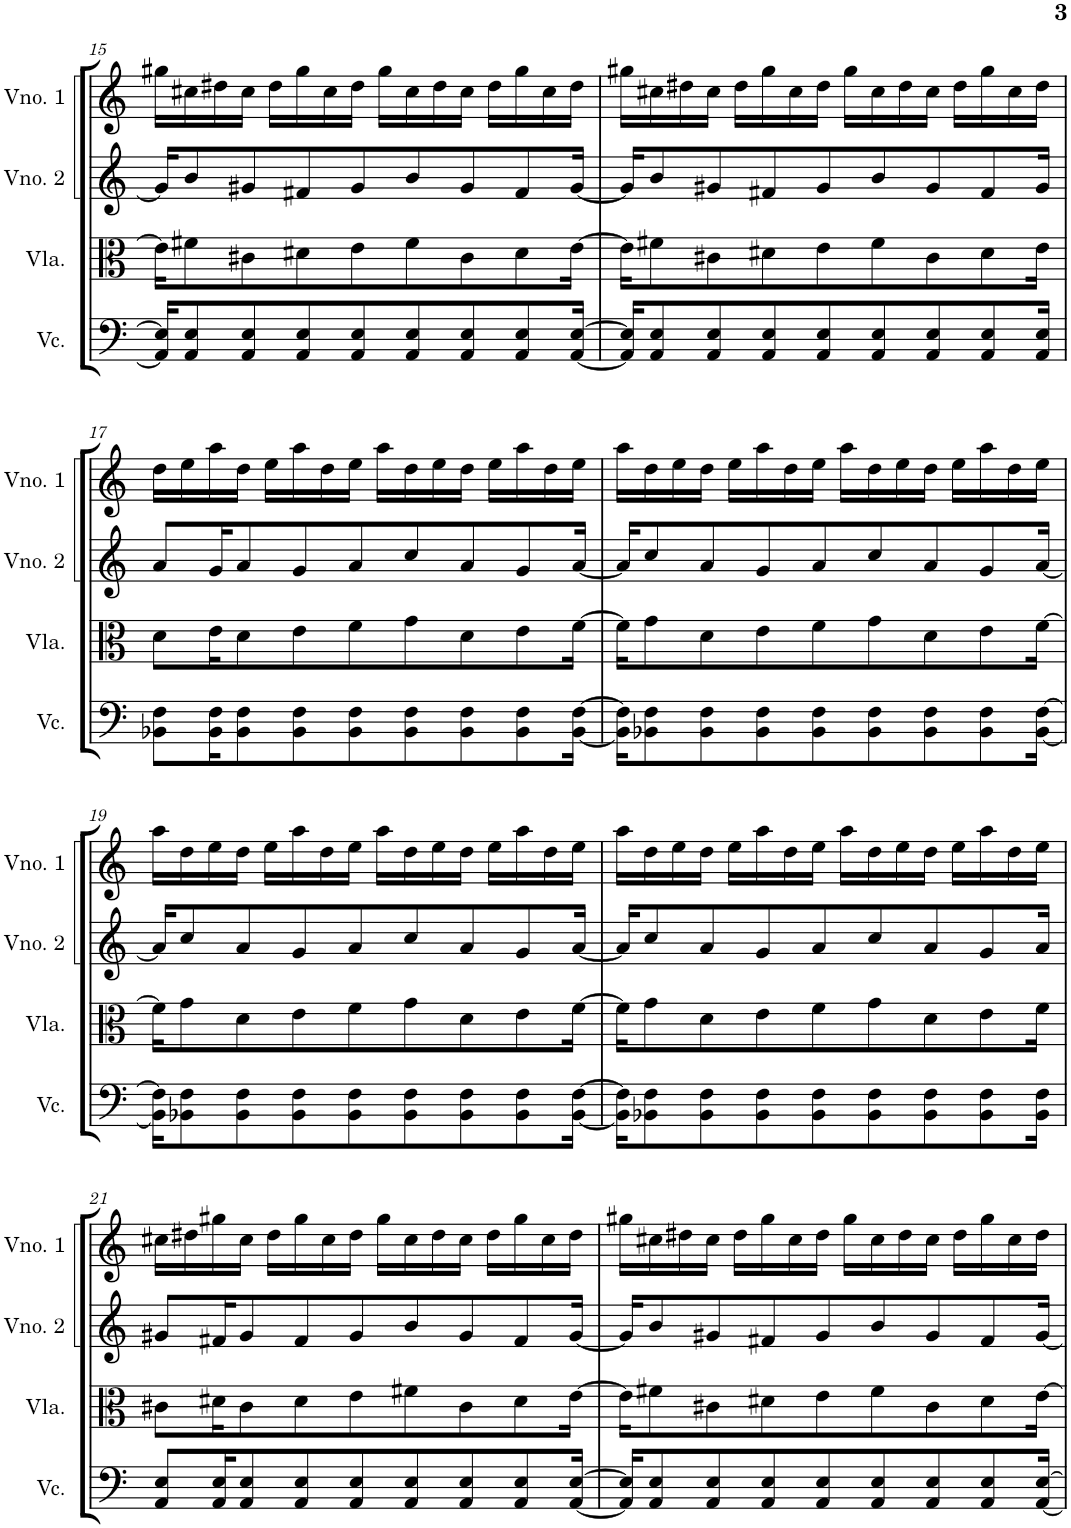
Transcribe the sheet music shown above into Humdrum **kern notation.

**kern	**kern	**kern	**kern
*part4	*part3	*part2	*part1
*staff4	*staff3	*staff2	*staff1
*I"Violoncelo	*I"Viola	*I"Violino 2	*I"Violino 1
*I'Vc.	*I'Vla.	*I'Vno. 2	*I'Vno. 1
!!LO:PB:g=z
*clefF4	*clefC3	*clefG2	*clefG2
*k[]	*k[]	*k[]	*k[]
*M4/4	*M4/4	*M4/4	*M4/4
=15	=15	=15	=15
16AA/] 16E/]KL	16e\KL]	16g#/KL]	16gg#X\LL
8AA/ 8E/	8f#X\	8b/	16cc#X\
.	.	.	16dd#X\
8AA/ 8E/	8c#X\	8g#X/	16cc#\JJ
.	.	.	16dd#\LL
8AA/ 8E/	8d#X\	8f#X/	16gg#\
.	.	.	16cc#\
8AA/ 8E/	8e\	8g#/	16dd#\JJ
.	.	.	16gg#\LL
8AA/ 8E/	8f#\	8b/	16cc#\
.	.	.	16dd#\
8AA/ 8E/	8c#\	8g#/	16cc#\JJ
.	.	.	16dd#\LL
8AA/ 8E/	8d#\	8f#/	16gg#\
.	.	.	16cc#\
[16AA/ [16E/Jk	[16e\Jk	[16g#/Jk	16dd#\JJ
=16	=16	=16	=16
16AA/] 16E/]KL	16e\KL]	16g#/KL]	16gg#X\LL
8AA/ 8E/	8f#X\	8b/	16cc#X\
.	.	.	16dd#X\
8AA/ 8E/	8c#X\	8g#X/	16cc#\JJ
.	.	.	16dd#\LL
8AA/ 8E/	8d#X\	8f#X/	16gg#\
.	.	.	16cc#\
8AA/ 8E/	8e\	8g#/	16dd#\JJ
.	.	.	16gg#\LL
8AA/ 8E/	8f#\	8b/	16cc#\
.	.	.	16dd#\
8AA/ 8E/	8c#\	8g#/	16cc#\JJ
.	.	.	16dd#\LL
8AA/ 8E/	8d#\	8f#/	16gg#\
.	.	.	16cc#\
16AA/ 16E/Jk	16e\Jk	16g#/Jk	16dd#\JJ
!!LO:LB:g=z
=17	=17	=17	=17
8BB-X\ 8F\L	8d\L	8a/L	16dd\LL
.	.	.	16ee\
16BB-\ 16F\K	16e\K	16g/K	16aa\
8BB-\ 8F\	8d\	8a/	16dd\JJ
.	.	.	16ee\LL
8BB-\ 8F\	8e\	8g/	16aa\
.	.	.	16dd\
8BB-\ 8F\	8f\	8a/	16ee\JJ
.	.	.	16aa\LL
8BB-\ 8F\	8g\	8cc/	16dd\
.	.	.	16ee\
8BB-\ 8F\	8d\	8a/	16dd\JJ
.	.	.	16ee\LL
8BB-\ 8F\	8e\	8g/	16aa\
.	.	.	16dd\
[16BB-\ [16F\Jk	[16f\Jk	[16a/Jk	16ee\JJ
=18	=18	=18	=18
16BB-\] 16F\]KL	16f\KL]	16a/KL]	16aa\LL
8BB-X\ 8F\	8g\	8cc/	16dd\
.	.	.	16ee\
8BB-\ 8F\	8d\	8a/	16dd\JJ
.	.	.	16ee\LL
8BB-\ 8F\	8e\	8g/	16aa\
.	.	.	16dd\
8BB-\ 8F\	8f\	8a/	16ee\JJ
.	.	.	16aa\LL
8BB-\ 8F\	8g\	8cc/	16dd\
.	.	.	16ee\
8BB-\ 8F\	8d\	8a/	16dd\JJ
.	.	.	16ee\LL
8BB-\ 8F\	8e\	8g/	16aa\
.	.	.	16dd\
[16BB-\ [16F\Jk	[16f\Jk	[16a/Jk	16ee\JJ
!!LO:LB:g=z
=19	=19	=19	=19
16BB-\] 16F\]KL	16f\KL]	16a/KL]	16aa\LL
8BB-X\ 8F\	8g\	8cc/	16dd\
.	.	.	16ee\
8BB-\ 8F\	8d\	8a/	16dd\JJ
.	.	.	16ee\LL
8BB-\ 8F\	8e\	8g/	16aa\
.	.	.	16dd\
8BB-\ 8F\	8f\	8a/	16ee\JJ
.	.	.	16aa\LL
8BB-\ 8F\	8g\	8cc/	16dd\
.	.	.	16ee\
8BB-\ 8F\	8d\	8a/	16dd\JJ
.	.	.	16ee\LL
8BB-\ 8F\	8e\	8g/	16aa\
.	.	.	16dd\
[16BB-\ [16F\Jk	[16f\Jk	[16a/Jk	16ee\JJ
=20	=20	=20	=20
16BB-\] 16F\]KL	16f\KL]	16a/KL]	16aa\LL
8BB-X\ 8F\	8g\	8cc/	16dd\
.	.	.	16ee\
8BB-\ 8F\	8d\	8a/	16dd\JJ
.	.	.	16ee\LL
8BB-\ 8F\	8e\	8g/	16aa\
.	.	.	16dd\
8BB-\ 8F\	8f\	8a/	16ee\JJ
.	.	.	16aa\LL
8BB-\ 8F\	8g\	8cc/	16dd\
.	.	.	16ee\
8BB-\ 8F\	8d\	8a/	16dd\JJ
.	.	.	16ee\LL
8BB-\ 8F\	8e\	8g/	16aa\
.	.	.	16dd\
16BB-\ 16F\Jk	16f\Jk	16a/Jk	16ee\JJ
!!LO:LB:g=z
=21	=21	=21	=21
8AA/ 8E/L	8c#X\L	8g#X/L	16cc#X\LL
.	.	.	16dd#X\
16AA/ 16E/K	16d#X\K	16f#X/K	16gg#X\
8AA/ 8E/	8c#\	8g#/	16cc#\JJ
.	.	.	16dd#\LL
8AA/ 8E/	8d#\	8f#/	16gg#\
.	.	.	16cc#\
8AA/ 8E/	8e\	8g#/	16dd#\JJ
.	.	.	16gg#\LL
8AA/ 8E/	8f#X\	8b/	16cc#\
.	.	.	16dd#\
8AA/ 8E/	8c#\	8g#/	16cc#\JJ
.	.	.	16dd#\LL
8AA/ 8E/	8d#\	8f#/	16gg#\
.	.	.	16cc#\
[16AA/ [16E/Jk	[16e\Jk	[16g#/Jk	16dd#\JJ
=22	=22	=22	=22
16AA/] 16E/]KL	16e\KL]	16g#/KL]	16gg#X\LL
8AA/ 8E/	8f#X\	8b/	16cc#X\
.	.	.	16dd#X\
8AA/ 8E/	8c#X\	8g#X/	16cc#\JJ
.	.	.	16dd#\LL
8AA/ 8E/	8d#X\	8f#X/	16gg#\
.	.	.	16cc#\
8AA/ 8E/	8e\	8g#/	16dd#\JJ
.	.	.	16gg#\LL
8AA/ 8E/	8f#\	8b/	16cc#\
.	.	.	16dd#\
8AA/ 8E/	8c#\	8g#/	16cc#\JJ
.	.	.	16dd#\LL
8AA/ 8E/	8d#\	8f#/	16gg#\
.	.	.	16cc#\
[16AA/ [16E/Jk	[16e\Jk	[16g#/Jk	16dd#\JJ
=	=	=	=
*-	*-	*-	*-
